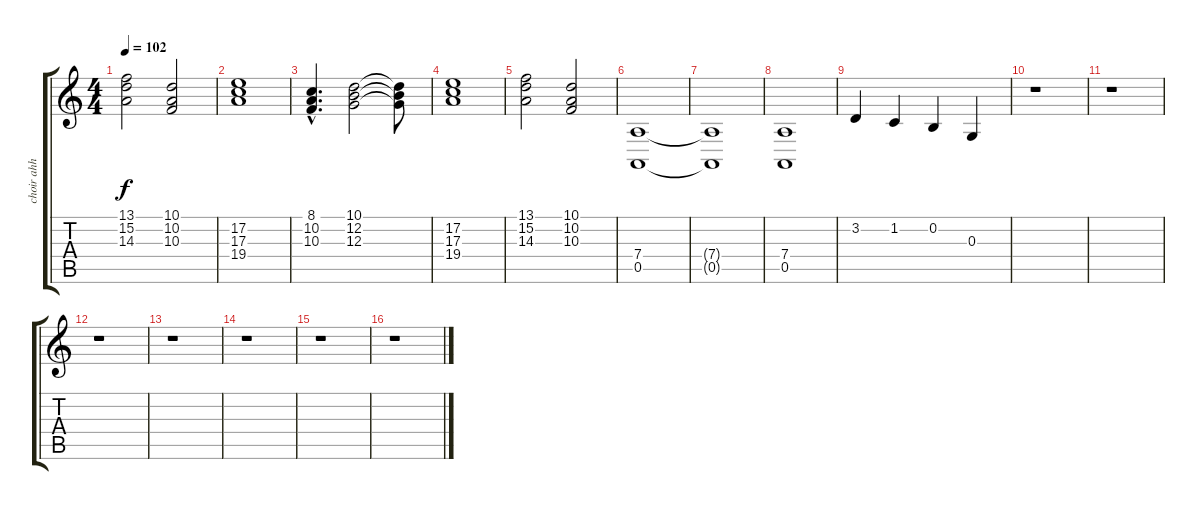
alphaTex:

\track ("choir ahh" "choir ahh") {instrument choiraahs}
\staff {score tabs}
\tuning (E4 B3 G3 D3 A2 E2) {hide}
\ts (4 4)
\tempo 102
\clef g2
\ks c
(13.1 15.2 14.3).2{dy f} (10.1 10.2 10.3).2 |
(17.2 17.3 19.4).1 |
(8.1{hac} 10.2{hac} 10.3{hac}).4{d} (10.1 12.2 12.3).2 (10.1{t} 12.2{t} 12.3{t}).8 |
(17.2 17.3 19.4).1 |
(13.1 15.2 14.3).2 (10.1 10.2 10.3).2 |
(7.4 0.5).1 |
(7.4{t} 0.5{t}).1 |
(7.4 0.5).1 |
3.2.4 1.2.4 0.2.4 0.3.4 |
r.1 |
r.1 |
r.1 |
r.1 |
r.1 |
r.1 |
r.1
